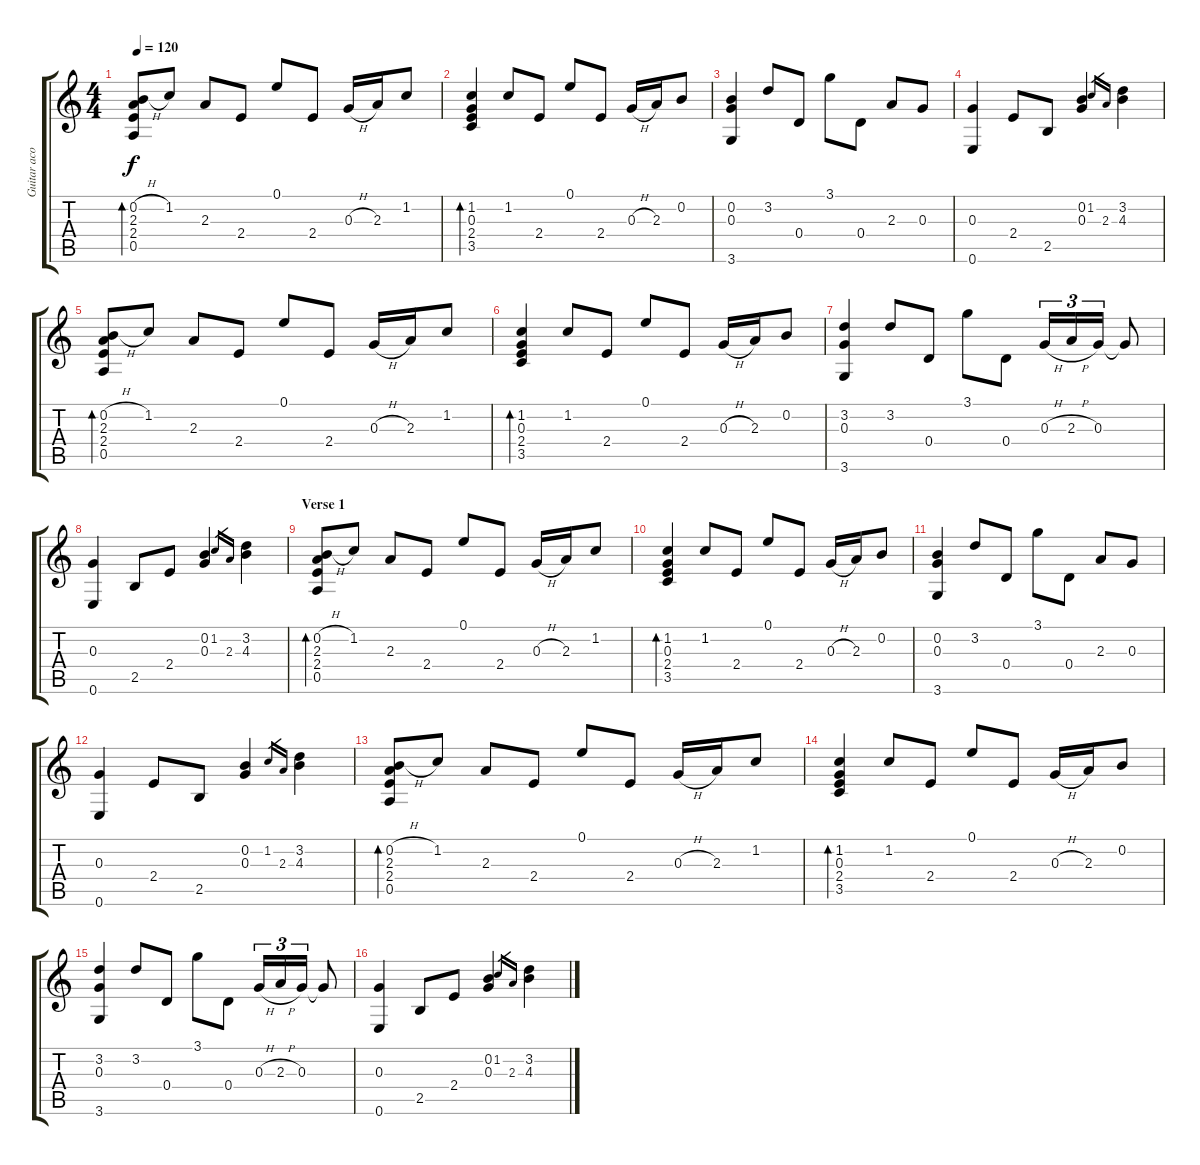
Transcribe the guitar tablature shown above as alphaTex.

\track ("Guitar acoustic 2" "Guitar aco") {instrument acousticguitarsteel}
\staff {score tabs}
\tuning (E4 B3 G3 D3 A2 E2) {hide}
\ts (4 4)
\tempo 120
\clef g2
\ks c
(0.2{h} 2.3 2.4 0.5).8{bd 60 dy f} 1.2.8 2.3.8 2.4.8 0.1.8 2.4.8 0.3{h}.16 2.3.16 1.2.8 |
(1.2 0.3 2.4 3.5).4{bd 120} 1.2.8 2.4.8 0.1.8 2.4.8 0.3{h}.16 2.3.16 0.2.8 |
(0.2 0.3 3.6).4 3.2.8 0.4.8 3.1.8 0.4.8 2.3.8 0.3.8 |
(0.3 0.6).4 2.4.8 2.5.8 (0.2 0.3).4 1.2.16{gr} 2.3.16{gr} (3.2 4.3).4 |
(0.2{h} 2.3 2.4 0.5).8{bd 120} 1.2.8 2.3.8 2.4.8 0.1.8 2.4.8 0.3{h}.16 2.3.16 1.2.8 |
(1.2 0.3 2.4 3.5).4{bd 120} 1.2.8 2.4.8 0.1.8 2.4.8 0.3{h}.16 2.3.16 0.2.8 |
(3.2 0.3 3.6).4 3.2.8 0.4.8 3.1.8 0.4.8 0.3{h}.16{tu (3 2)} 2.3{h}.16{tu (3 2)} 0.3.16{tu (3 2)} 0.3{t}.8 |
(0.3 0.6).4 2.5.8 2.4.8 (0.2 0.3).4 1.2.16{gr} 2.3.16{gr} (3.2 4.3).4 |
\section ("" "Verse 1")
(0.2{h} 2.3 2.4 0.5).8{bd 120} 1.2.8 2.3.8 2.4.8 0.1.8 2.4.8 0.3{h}.16 2.3.16 1.2.8 |
(1.2 0.3 2.4 3.5).4{bd 120} 1.2.8 2.4.8 0.1.8 2.4.8 0.3{h}.16 2.3.16 0.2.8 |
(0.2 0.3 3.6).4 3.2.8 0.4.8 3.1.8 0.4.8 2.3.8 0.3.8 |
(0.3 0.6).4 2.4.8 2.5.8 (0.2 0.3).4 1.2.16{gr} 2.3.16{gr} (3.2 4.3).4 |
(0.2{h} 2.3 2.4 0.5).8{bd 120} 1.2.8 2.3.8 2.4.8 0.1.8 2.4.8 0.3{h}.16 2.3.16 1.2.8 |
(1.2 0.3 2.4 3.5).4{bd 120} 1.2.8 2.4.8 0.1.8 2.4.8 0.3{h}.16 2.3.16 0.2.8 |
(3.2 0.3 3.6).4 3.2.8 0.4.8 3.1.8 0.4.8 0.3{h}.16{tu (3 2)} 2.3{h}.16{tu (3 2)} 0.3.16{tu (3 2)} 0.3{t}.8 |
(0.3 0.6).4 2.5.8 2.4.8 (0.2 0.3).4 1.2.16{gr} 2.3.16{gr} (3.2 4.3).4
